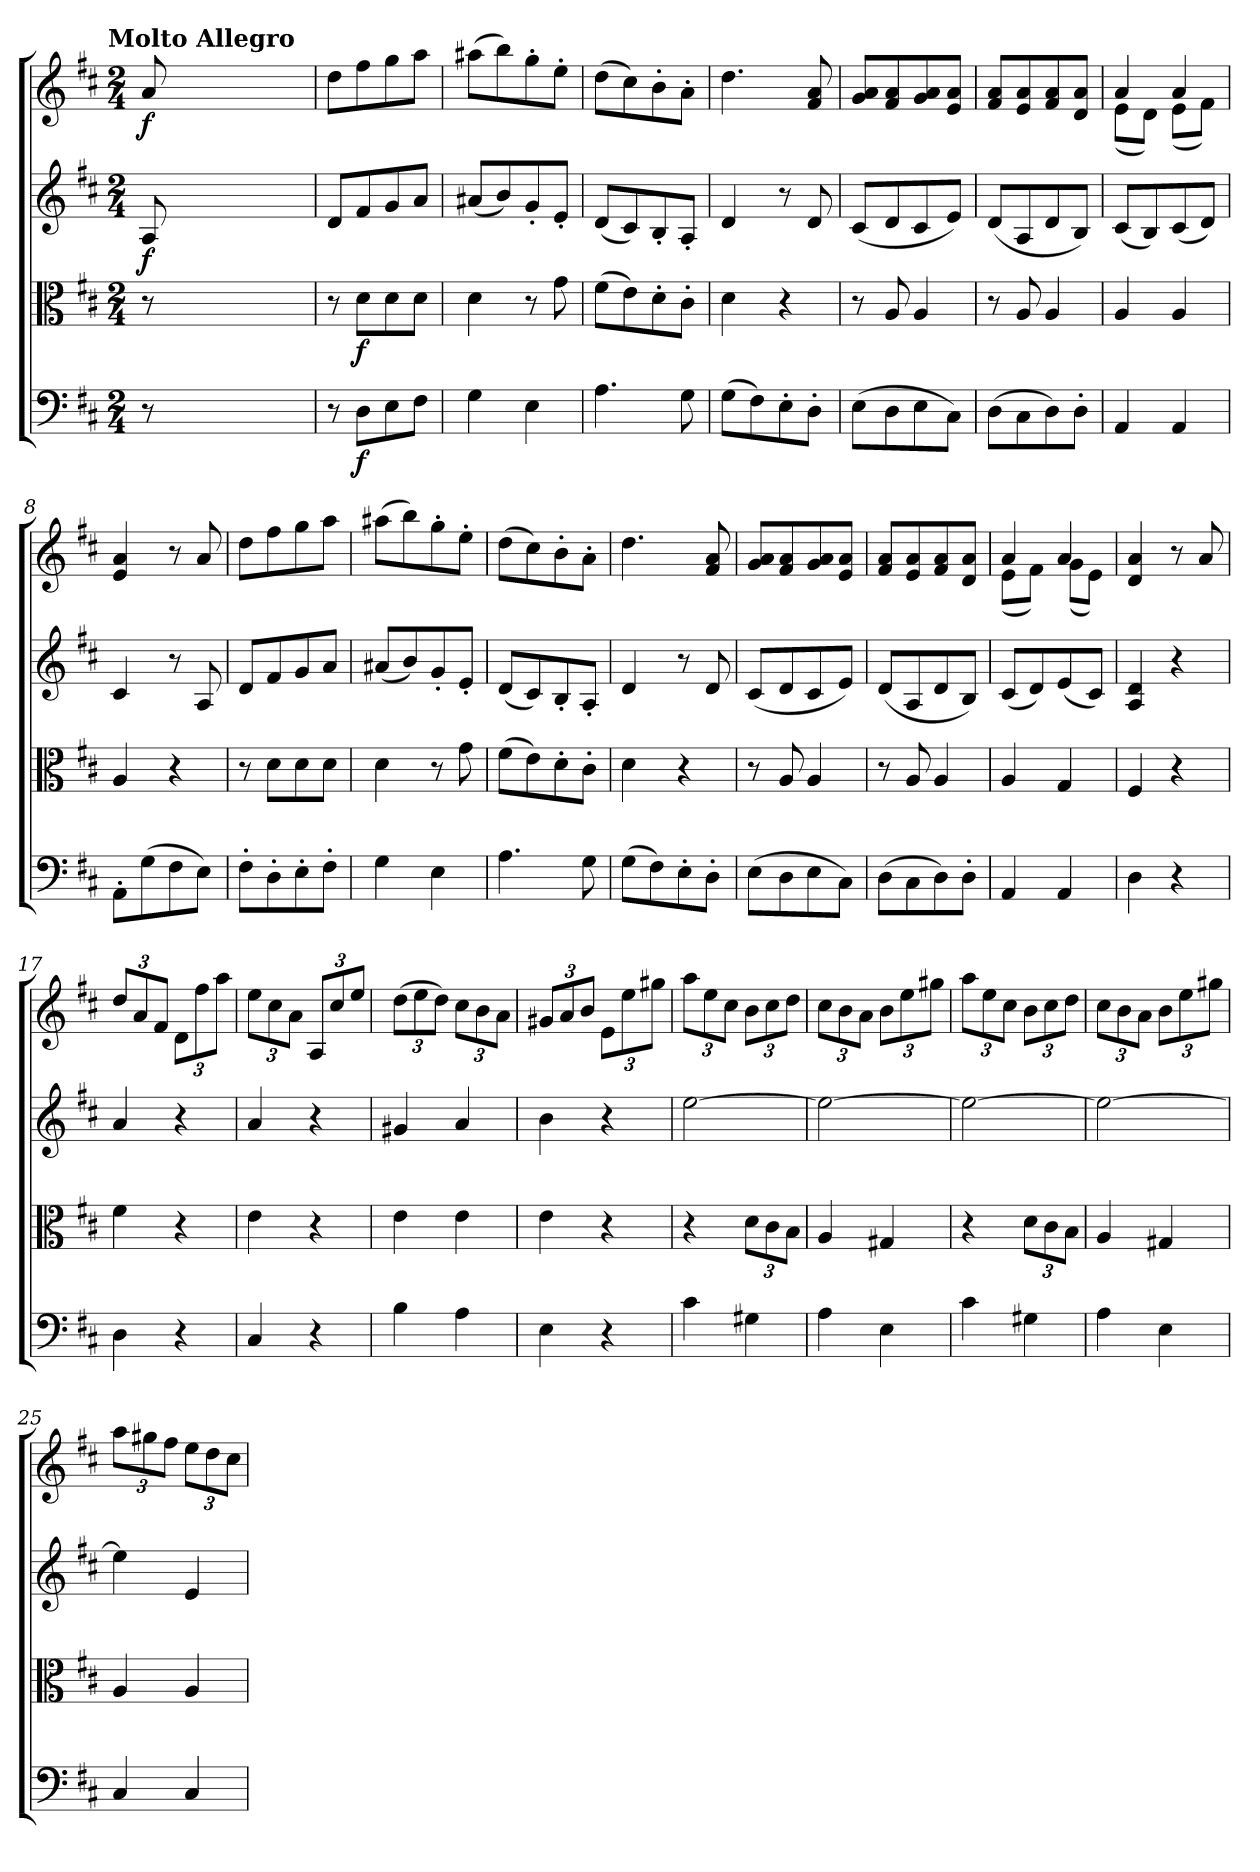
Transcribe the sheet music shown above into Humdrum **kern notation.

**kern	**dynam	**kern	**dynam	**kern	**dynam	**kern	**dynam
*part4	*part4	*part3	*part3	*part2	*part2	*part1	*part1
*staff4	*staff4	*staff3	*staff3	*staff2	*staff2	*staff1	*staff1
*clefF4	*	*clefC3	*	*clefG2	*	*clefG2	*
*k[f#c#]	*	*k[f#c#]	*	*k[f#c#]	*	*k[f#c#]	*
*D:	*	*D:	*	*D:	*	*D:	*
!!LO:TX:omd:t=Molto Allegro
*M2/4	*	*M2/4	*	*M2/4	*	*M2/4	*
*MM144	*	*MM144	*	*MM144	*	*MM144	*
=	=	=	=	=	=	=	=
8r	.	8r	.	8A/	f	8a/	f
32ryy	.	32ryy	.	32ryy	.	32ryy	.
32ryy	.	32ryy	.	32ryy	.	32ryy	.
32ryy	.	32ryy	.	32ryy	.	32ryy	.
32ryy	.	32ryy	.	32ryy	.	32ryy	.
32ryy	.	32ryy	.	32ryy	.	32ryy	.
32ryy	.	32ryy	.	32ryy	.	32ryy	.
32ryy	.	32ryy	.	32ryy	.	32ryy	.
32ryy	.	32ryy	.	32ryy	.	32ryy	.
32ryy	.	32ryy	.	32ryy	.	32ryy	.
32ryy	.	32ryy	.	32ryy	.	32ryy	.
32ryy	.	32ryy	.	32ryy	.	32ryy	.
32ryy	.	32ryy	.	32ryy	.	32ryy	.
=1	=1	=1	=1	=1	=1	=1	=1
8r	.	8r	.	8d/L	.	8dd\L	.
8D\L	f	8d\L	f	8f#/	.	8ff#\	.
8E\	.	8d\	.	8g/	.	8gg\	.
8F#\J	.	8d\J	.	8a/J	.	8aa\J	.
=2	=2	=2	=2	=2	=2	=2	=2
4G\	.	4d\	.	(8a#X/L	.	(8aa#X\L	.
.	.	.	.	8b/)	.	8bb\)	.
4E\	.	8r	.	8g'/	.	8gg'\	.
.	.	8g\	.	8e'/J	.	8ee'\J	.
=3	=3	=3	=3	=3	=3	=3	=3
4.A\	.	(8f#\L	.	(8d/L	.	(8dd\L	.
.	.	8e\)	.	8c#/)	.	8cc#\)	.
.	.	8d'\	.	8B'/	.	8b'\	.
8G\	.	8c#'\J	.	8A'/J	.	8a'\J	.
=4	=4	=4	=4	=4	=4	=4	=4
(8G\L	.	4d\	.	4d/	.	4.dd\	.
8F#\)	.	.	.	.	.	.	.
8E'\	.	4r	.	8r	.	.	.
8D'\J	.	.	.	8d/	.	8f#/ 8a/	.
=5	=5	=5	=5	=5	=5	=5	=5
(8E\L	.	8r	.	(8c#/L	.	8g/ 8a/L	.
8D\	.	8A/	.	8d/	.	8f#/ 8a/	.
8E\	.	4A/	.	8c#/	.	8g/ 8a/	.
8C#\J)	.	.	.	8e/J)	.	8e/ 8a/J	.
=6	=6	=6	=6	=6	=6	=6	=6
(8D\L	.	8r	.	(8d/L	.	8f#/ 8a/L	.
8C#\	.	8A/	.	8A/	.	8e/ 8a/	.
8D\)	.	4A/	.	8d/	.	8f#/ 8a/	.
8D'\J	.	.	.	8B/J)	.	8d/ 8a/J	.
=7	=7	=7	=7	=7	=7	=7	=7
*	*	*	*	*	*	*^	*
4AA/	.	4A/	.	(8c#/L	.	4a/	(8e\L	.
.	.	.	.	8B/)	.	.	8d\J)	.
4AA/	.	4A/	.	(8c#/	.	4a/	(8e\L	.
.	.	.	.	8d/J)	.	.	8f#\J)	.
*	*	*	*	*	*	*v	*v	*
=8	=8	=8	=8	=8	=8	=8	=8
8AA'\L	.	4A/	.	4c#/	.	4e/ 4a/	.
(8G\	.	.	.	.	.	.	.
8F#\	.	4r	.	8r	.	8r	.
8E\J)	.	.	.	8A/	.	8a/	.
=9	=9	=9	=9	=9	=9	=9	=9
8F#'\L	.	8r	.	8d/L	.	8dd\L	.
8D'\	.	8d\L	.	8f#/	.	8ff#\	.
8E'\	.	8d\	.	8g/	.	8gg\	.
8F#'\J	.	8d\J	.	8a/J	.	8aa\J	.
=10	=10	=10	=10	=10	=10	=10	=10
4G\	.	4d\	.	(8a#X/L	.	(8aa#X\L	.
.	.	.	.	8b/)	.	8bb\)	.
4E\	.	8r	.	8g'/	.	8gg'\	.
.	.	8g\	.	8e'/J	.	8ee'\J	.
=11	=11	=11	=11	=11	=11	=11	=11
4.A\	.	(8f#\L	.	(8d/L	.	(8dd\L	.
.	.	8e\)	.	8c#/)	.	8cc#\)	.
.	.	8d'\	.	8B'/	.	8b'\	.
8G\	.	8c#'\J	.	8A'/J	.	8a'\J	.
=12	=12	=12	=12	=12	=12	=12	=12
(8G\L	.	4d\	.	4d/	.	4.dd\	.
8F#\)	.	.	.	.	.	.	.
8E'\	.	4r	.	8r	.	.	.
8D'\J	.	.	.	8d/	.	8f#/ 8a/	.
=13	=13	=13	=13	=13	=13	=13	=13
(8E\L	.	8r	.	(8c#/L	.	8g/ 8a/L	.
8D\	.	8A/	.	8d/	.	8f#/ 8a/	.
8E\	.	4A/	.	8c#/	.	8g/ 8a/	.
8C#\J)	.	.	.	8e/J)	.	8e/ 8a/J	.
=14	=14	=14	=14	=14	=14	=14	=14
(8D\L	.	8r	.	(8d/L	.	8f#/ 8a/L	.
8C#\	.	8A/	.	8A/	.	8e/ 8a/	.
8D\)	.	4A/	.	8d/	.	8f#/ 8a/	.
8D'\J	.	.	.	8B/J)	.	8d/ 8a/J	.
=15	=15	=15	=15	=15	=15	=15	=15
*	*	*	*	*	*	*^	*
4AA/	.	4A/	.	(8c#/L	.	4a/	(8e\L	.
.	.	.	.	8d/)	.	.	8f#\J)	.
4AA/	.	4G/	.	(8e/	.	4a/	(8g\L	.
.	.	.	.	8c#/J)	.	.	8e\J)	.
*	*	*	*	*	*	*v	*v	*
=16	=16	=16	=16	=16	=16	=16	=16
4D\	.	4F#/	.	4A/ 4d/	.	4d/ 4a/	.
4r	.	4r	.	4r	.	8r	.
.	.	.	.	.	.	8a/	.
=17	=17	=17	=17	=17	=17	=17	=17
4D\	.	4f#\	.	4a/	.	12dd/L	.
.	.	.	.	.	.	12a/	.
.	.	.	.	.	.	12f#/J	.
4r	.	4r	.	4r	.	12d\L	.
.	.	.	.	.	.	12ff#\	.
.	.	.	.	.	.	12aa\J	.
=18	=18	=18	=18	=18	=18	=18	=18
4C#/	.	4e\	.	4a/	.	12ee\L	.
.	.	.	.	.	.	12cc#\	.
.	.	.	.	.	.	12a\J	.
4r	.	4r	.	4r	.	12A/L	.
.	.	.	.	.	.	12cc#/	.
.	.	.	.	.	.	12ee/J	.
=19	=19	=19	=19	=19	=19	=19	=19
4B\	.	4e\	.	4g#X/	.	(12dd\L	.
.	.	.	.	.	.	12ee\	.
.	.	.	.	.	.	12dd\J)	.
4A\	.	4e\	.	4a/	.	12cc#\L	.
.	.	.	.	.	.	12b\	.
.	.	.	.	.	.	12a\J	.
=20	=20	=20	=20	=20	=20	=20	=20
4E\	.	4e\	.	4b\	.	12g#X/L	.
.	.	.	.	.	.	12a/	.
.	.	.	.	.	.	12b/J	.
4r	.	4r	.	4r	.	12e\L	.
.	.	.	.	.	.	12ee\	.
.	.	.	.	.	.	12gg#X\J	.
=21	=21	=21	=21	=21	=21	=21	=21
4c#\	.	4r	.	[2ee\	.	12aa\L	.
.	.	.	.	.	.	12ee\	.
.	.	.	.	.	.	12cc#\J	.
4G#X\	.	12d\L	.	.	.	12b\L	.
.	.	12c#\	.	.	.	12cc#\	.
.	.	12B\J	.	.	.	12dd\J	.
=22	=22	=22	=22	=22	=22	=22	=22
4A\	.	4A/	.	2ee\_	.	12cc#\L	.
.	.	.	.	.	.	12b\	.
.	.	.	.	.	.	12a\J	.
4E\	.	4G#X/	.	.	.	12b\L	.
.	.	.	.	.	.	12ee\	.
.	.	.	.	.	.	12gg#X\J	.
=23	=23	=23	=23	=23	=23	=23	=23
4c#\	.	4r	.	2ee\_	.	12aa\L	.
.	.	.	.	.	.	12ee\	.
.	.	.	.	.	.	12cc#\J	.
4G#X\	.	12d\L	.	.	.	12b\L	.
.	.	12c#\	.	.	.	12cc#\	.
.	.	12B\J	.	.	.	12dd\J	.
=24	=24	=24	=24	=24	=24	=24	=24
4A\	.	4A/	.	2ee\_	.	12cc#\L	.
.	.	.	.	.	.	12b\	.
.	.	.	.	.	.	12a\J	.
4E\	.	4G#X/	.	.	.	12b\L	.
.	.	.	.	.	.	12ee\	.
.	.	.	.	.	.	12gg#X\J	.
=25	=25	=25	=25	=25	=25	=25	=25
4C#/	.	4A/	.	4ee\]	.	12aa\L	.
.	.	.	.	.	.	12gg#X\	.
.	.	.	.	.	.	12ff#\J	.
4C#/	.	4A/	.	4e/	.	12ee\L	.
.	.	.	.	.	.	12dd\	.
.	.	.	.	.	.	12cc#\J	.
=	=	=	=	=	=	=	=
*-	*-	*-	*-	*-	*-	*-	*-
